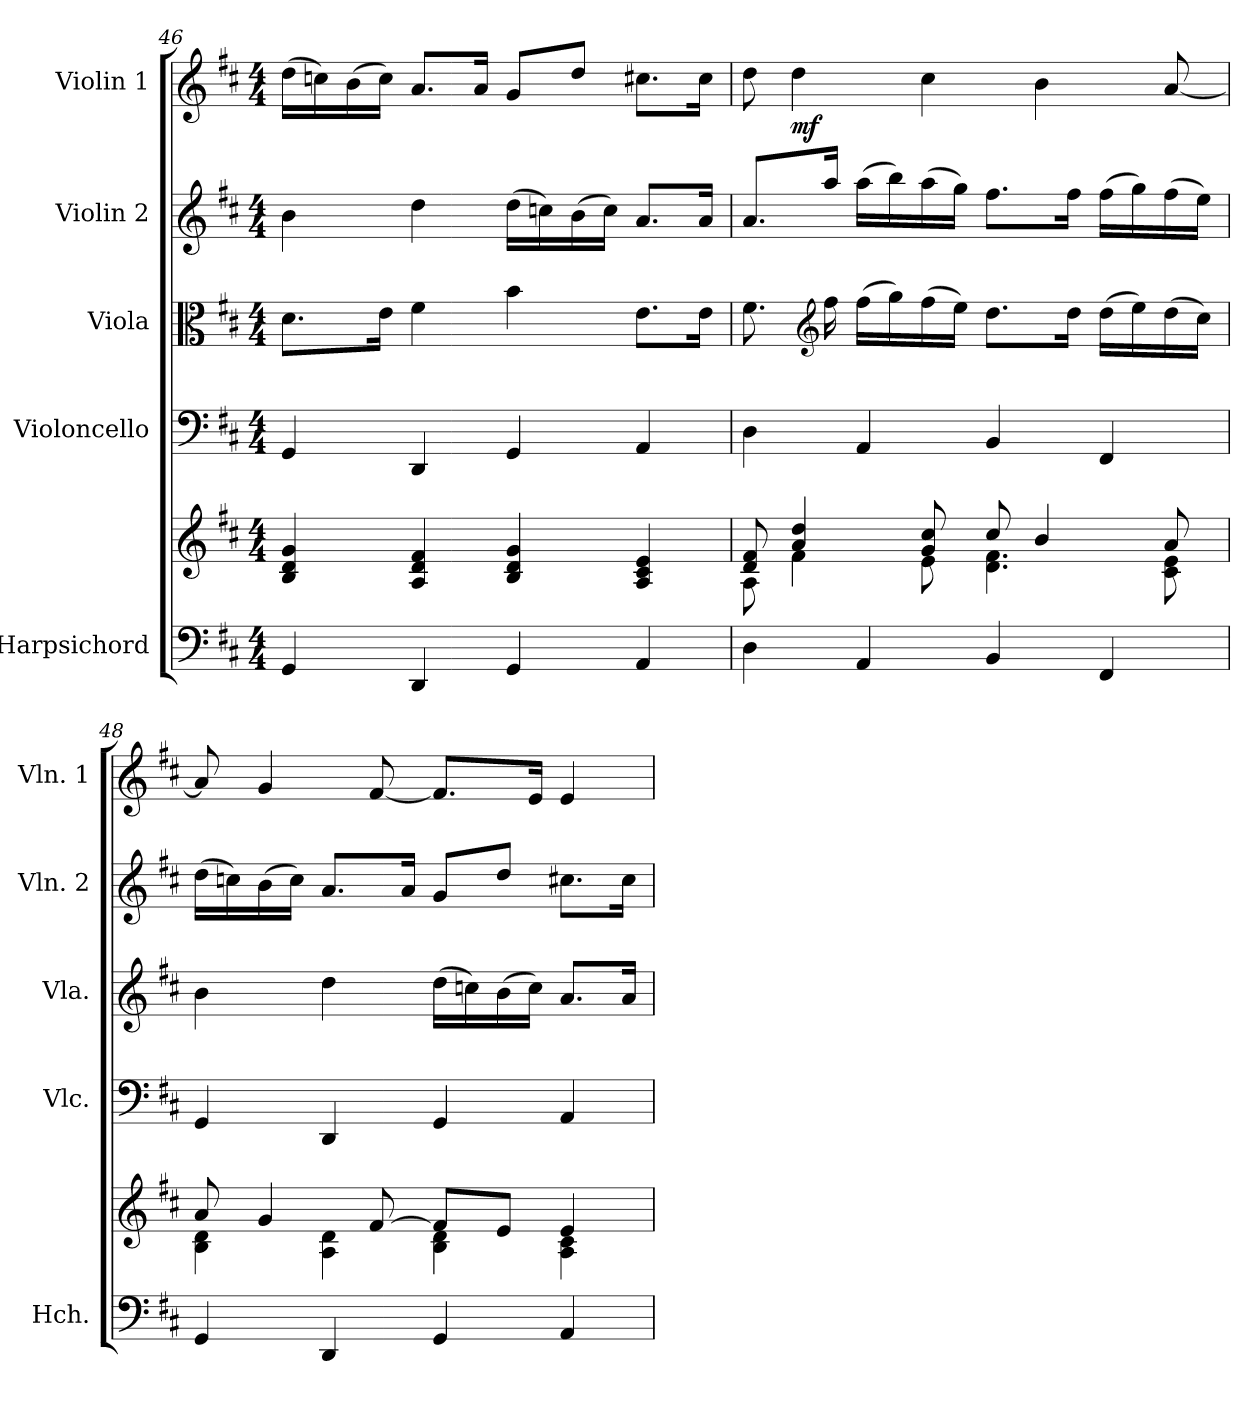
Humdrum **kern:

**kern	**kern	**kern	**kern	**kern	**kern	**dynam
*part5	*part5	*part4	*part3	*part2	*part1	*part1
*staff6	*staff5	*staff4	*staff3	*staff2	*staff1	*staff1
*I"Harpsichord	*	*I"Violoncello	*I"Viola	*I"Violin 2	*I"Violin 1	*
*I'Hch.	*	*I'Vlc.	*I'Vla.	*I'Vln. 2	*I'Vln. 1	*
*clefF4	*clefG2	*clefF4	*clefC3	*clefG2	*clefG2	*
*k[f#c#]	*k[f#c#]	*k[f#c#]	*k[f#c#]	*k[f#c#]	*k[f#c#]	*
*D:	*D:	*D:	*D:	*D:	*D:	*
*M4/4	*M4/4	*M4/4	*M4/4	*M4/4	*M4/4	*
=46	=46	=46	=46	=46	=46	=46
4GG/	4B/ 4d/ 4g/	4GG/	8.d\L	4b\	(16dd\LL	.
.	.	.	.	.	16ccn\)	.
.	.	.	.	.	(16b\	.
.	.	.	16e\Jk	.	16cc\JJ)	.
4DD/	4A/ 4d/ 4f#/	4DD/	4f#\	4dd\	8.a/L	.
.	.	.	.	.	16a/Jk	.
4GG/	4B/ 4d/ 4g/	4GG/	4b\	(16dd\LL	8g/L	.
.	.	.	.	16ccn\)	.	.
.	.	.	.	(16b\	8dd/J	.
.	.	.	.	16cc\JJ)	.	.
4AA/	4A/ 4c#/ 4e/	4AA/	8.e\L	8.a/L	8.cc#X\L	.
.	.	.	16e\Jk	16a/Jk	16cc#\Jk	.
=47	=47	=47	=47	=47	=47	=47
*	*^	*	*	*	*	*
4D\	8d/ 8f#/	8A\	4D\	8.f#\	8.a/L	8dd\	.
!	!	!	!	!	!	!	!LO:DY:b
.	4a/ 4dd/	4f#\	.	.	.	4dd\	mf
*	*	*	*	*clefG2	*	*	*
.	.	.	.	16ff#\	16aa/Jk	.	.
4AA/	.	.	4AA/	(16ff#\LL	(16aa\LL	.	.
.	.	.	.	16gg\)	16bb\)	.	.
.	8g/ 8cc#/	8e\	.	(16ff#\	(16aa\	4cc#\	.
.	.	.	.	16ee\JJ)	16gg\JJ)	.	.
4BB/	8cc#/	4.d\ 4.f#\	4BB/	8.dd\L	8.ff#\L	.	.
.	4b/	.	.	.	.	4b\	.
.	.	.	.	16dd\Jk	16ff#\Jk	.	.
4FF#/	.	.	4FF#/	(16dd\LL	(16ff#\LL	.	.
.	.	.	.	16ee\)	16gg\)	.	.
.	8a/	8c#\ 8e\	.	(16dd\	(16ff#\	[8a/	.
.	.	.	.	16cc#\JJ)	16ee\JJ)	.	.
=48	=48	=48	=48	=48	=48	=48	=48
4GG/	8a/	4B\ 4d\	4GG/	4b\	(16dd\LL	8a/]	.
.	.	.	.	.	16ccn\)	.	.
.	4g/	.	.	.	(16b\	4g/	.
.	.	.	.	.	16cc\JJ)	.	.
4DD/	.	4A\ 4d\	4DD/	4dd\	8.a/L	.	.
.	[8f#/	.	.	.	.	[8f#/	.
.	.	.	.	.	16a/Jk	.	.
4GG/	8f#/L]	4B\ 4d\	4GG/	(16dd\LL	8g/L	8.f#/L]	.
.	.	.	.	16ccn\)	.	.	.
.	8e/J	.	.	(16b\	8dd/J	.	.
.	.	.	.	16cc\JJ)	.	16e/Jk	.
4AA/	4e/	4A\ 4c#\	4AA/	8.a/L	8.cc#X\L	4e/	.
.	.	.	.	16a/Jk	16cc#\Jk	.	.
*	*v	*v	*	*	*	*	*
=	=	=	=	=	=	=
*-	*-	*-	*-	*-	*-	*-
